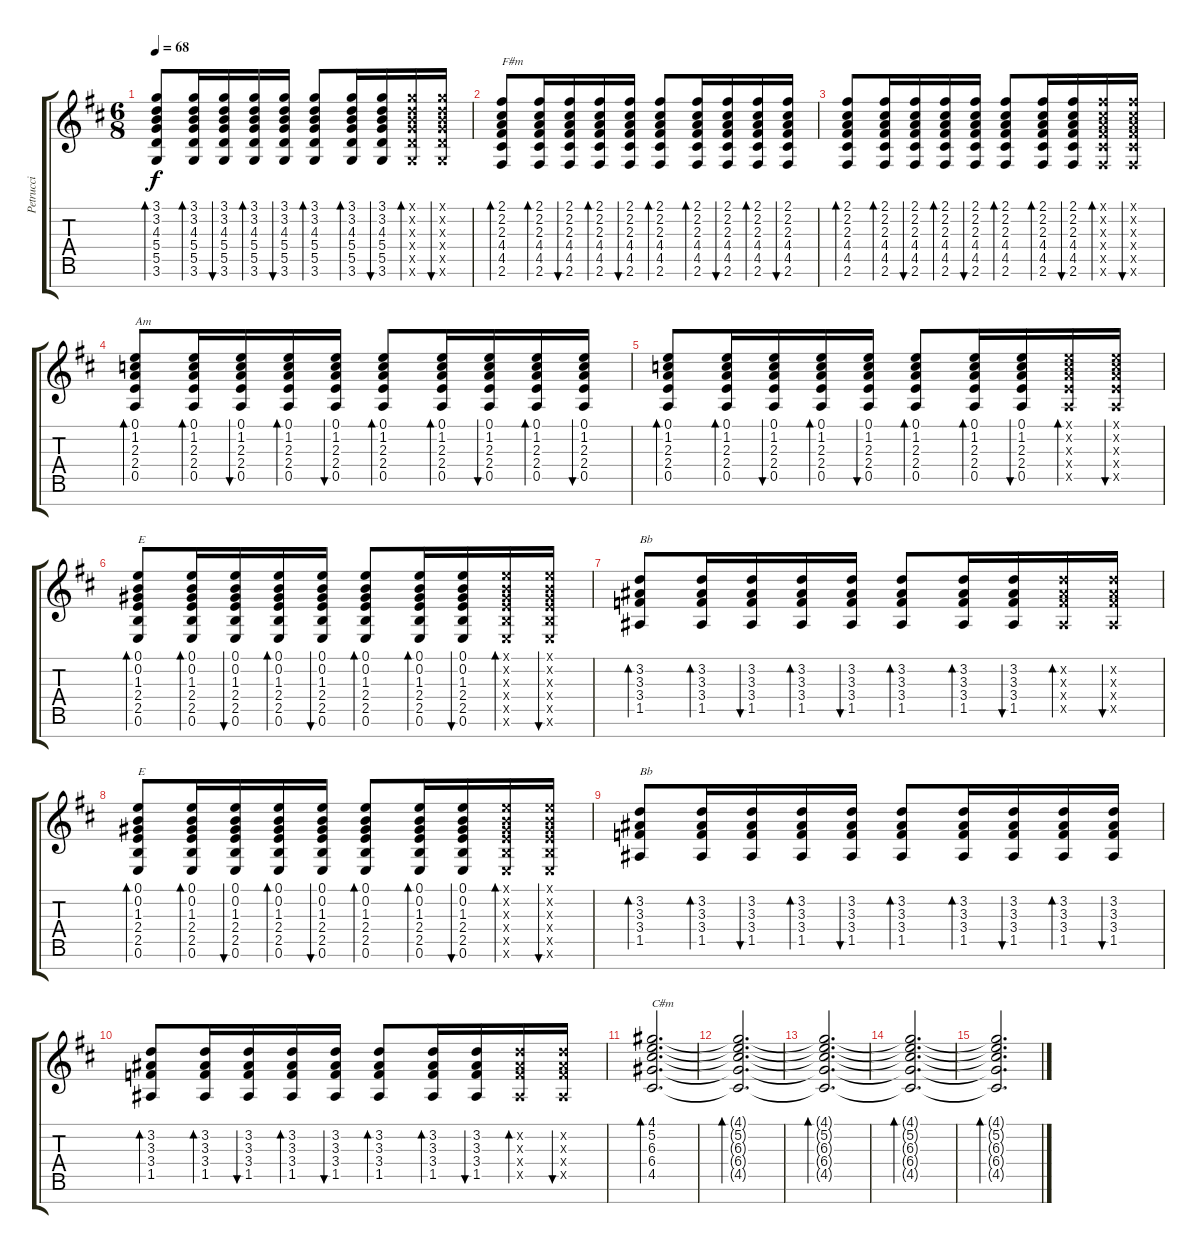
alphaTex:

\track ("Petrucci" "Petrucci") {instrument electricguitarjazz}
\staff {score tabs}
\tuning (E4 B3 G3 D3 A2 E2 B1) {hide}
\ts (6 8)
\tempo 68
\clef g2
\ks d
(3.1 3.2 4.3 5.4 5.5 3.6).8{bd 60 dy f} (3.1 3.2 4.3 5.4 5.5 3.6).16{bd 60} (3.1 3.2 4.3 5.4 5.5 3.6).16{bu 60} (3.1 3.2 4.3 5.4 5.5 3.6).16{bd 60} (3.1 3.2 4.3 5.4 5.5 3.6).16{bu 60} (3.1 3.2 4.3 5.4 5.5 3.6).8{bd 60} (3.1 3.2 4.3 5.4 5.5 3.6).16{bd 60} (3.1 3.2 4.3 5.4 5.5 3.6).16{bu 60} (3.1{x} 3.2{x} 4.3{x} 5.4{x} 5.5{x} 3.6{x}).16{bd 60} (3.1{x} 3.2{x} 4.3{x} 5.4{x} 5.5{x} 3.6{x}).16{bu 60} |
(2.1 2.2 2.3 4.4 4.5 2.6).8{bd 60 txt "F#m"} (2.1 2.2 2.3 4.4 4.5 2.6).16{bd 60} (2.1 2.2 2.3 4.4 4.5 2.6).16{bu 60} (2.1 2.2 2.3 4.4 4.5 2.6).16{bd 60} (2.1 2.2 2.3 4.4 4.5 2.6).16{bu 60} (2.1 2.2 2.3 4.4 4.5 2.6).8{bd 60} (2.1 2.2 2.3 4.4 4.5 2.6).16{bd 60} (2.1 2.2 2.3 4.4 4.5 2.6).16{bu 60} (2.1 2.2 2.3 4.4 4.5 2.6).16{bd 60} (2.1 2.2 2.3 4.4 4.5 2.6).16{bu 60} |
(2.1 2.2 2.3 4.4 4.5 2.6).8{bd 60} (2.1 2.2 2.3 4.4 4.5 2.6).16{bd 60} (2.1 2.2 2.3 4.4 4.5 2.6).16{bu 60} (2.1 2.2 2.3 4.4 4.5 2.6).16{bd 60} (2.1 2.2 2.3 4.4 4.5 2.6).16{bu 60} (2.1 2.2 2.3 4.4 4.5 2.6).8{bd 60} (2.1 2.2 2.3 4.4 4.5 2.6).16{bd 60} (2.1 2.2 2.3 4.4 4.5 2.6).16{bu 60} (2.1{x} 2.2{x} 2.3{x} 4.4{x} 4.5{x} 2.6{x}).16{bd 60} (2.1{x} 2.2{x} 2.3{x} 4.4{x} 4.5{x} 2.6{x}).16{bu 60} |
(0.1 1.2 2.3 2.4 0.5).8{bd 60 txt "Am"} (0.1 1.2 2.3 2.4 0.5).16{bd 60} (0.1 1.2 2.3 2.4 0.5).16{bu 60} (0.1 1.2 2.3 2.4 0.5).16{bd 60} (0.1 1.2 2.3 2.4 0.5).16{bu 60} (0.1 1.2 2.3 2.4 0.5).8{bd 60} (0.1 1.2 2.3 2.4 0.5).16{bd 60} (0.1 1.2 2.3 2.4 0.5).16{bu 60} (0.1 1.2 2.3 2.4 0.5).16{bd 60} (0.1 1.2 2.3 2.4 0.5).16{bu 60} |
(0.1 1.2 2.3 2.4 0.5).8{bd 60} (0.1 1.2 2.3 2.4 0.5).16{bd 60} (0.1 1.2 2.3 2.4 0.5).16{bu 60} (0.1 1.2 2.3 2.4 0.5).16{bd 60} (0.1 1.2 2.3 2.4 0.5).16{bu 60} (0.1 1.2 2.3 2.4 0.5).8{bd 60} (0.1 1.2 2.3 2.4 0.5).16{bd 60} (0.1 1.2 2.3 2.4 0.5).16{bu 60} (0.1{x} 1.2{x} 2.3{x} 2.4{x} 0.5{x}).16{bd 60} (0.1{x} 1.2{x} 2.3{x} 2.4{x} 0.5{x}).16{bu 60} |
(0.1 0.2 1.3 2.4 2.5 0.6).8{bd 60 txt "E"} (0.1 0.2 1.3 2.4 2.5 0.6).16{bd 60} (0.1 0.2 1.3 2.4 2.5 0.6).16{bu 60} (0.1 0.2 1.3 2.4 2.5 0.6).16{bd 60} (0.1 0.2 1.3 2.4 2.5 0.6).16{bu 60} (0.1 0.2 1.3 2.4 2.5 0.6).8{bd 60} (0.1 0.2 1.3 2.4 2.5 0.6).16{bd 60} (0.1 0.2 1.3 2.4 2.5 0.6).16{bu 60} (0.1{x} 0.2{x} 1.3{x} 2.4{x} 2.5{x} 0.6{x}).16{bd 60} (0.1{x} 0.2{x} 1.3{x} 2.4{x} 2.5{x} 0.6{x}).16{bu 60} |
(3.2 3.3 3.4 1.5).8{bd 60 txt "Bb"} (3.2 3.3 3.4 1.5).16{bd 60} (3.2 3.3 3.4 1.5).16{bu 60} (3.2 3.3 3.4 1.5).16{bd 60} (3.2 3.3 3.4 1.5).16{bu 60} (3.2 3.3 3.4 1.5).8{bd 60} (3.2 3.3 3.4 1.5).16{bd 60} (3.2 3.3 3.4 1.5).16{bu 60} (3.2{x} 3.3{x} 3.4{x} 1.5{x}).16{bd 60} (3.2{x} 3.3{x} 3.4{x} 1.5{x}).16{bu 60} |
(0.1 0.2 1.3 2.4 2.5 0.6).8{bd 60 txt "E"} (0.1 0.2 1.3 2.4 2.5 0.6).16{bd 60} (0.1 0.2 1.3 2.4 2.5 0.6).16{bu 60} (0.1 0.2 1.3 2.4 2.5 0.6).16{bd 60} (0.1 0.2 1.3 2.4 2.5 0.6).16{bu 60} (0.1 0.2 1.3 2.4 2.5 0.6).8{bd 60} (0.1 0.2 1.3 2.4 2.5 0.6).16{bd 60} (0.1 0.2 1.3 2.4 2.5 0.6).16{bu 60} (0.1{x} 0.2{x} 1.3{x} 2.4{x} 2.5{x} 0.6{x}).16{bd 60} (0.1{x} 0.2{x} 1.3{x} 2.4{x} 2.5{x} 0.6{x}).16{bu 60} |
(3.2 3.3 3.4 1.5).8{bd 60 txt "Bb"} (3.2 3.3 3.4 1.5).16{bd 60} (3.2 3.3 3.4 1.5).16{bu 60} (3.2 3.3 3.4 1.5).16{bd 60} (3.2 3.3 3.4 1.5).16{bu 60} (3.2 3.3 3.4 1.5).8{bd 60} (3.2 3.3 3.4 1.5).16{bd 60} (3.2 3.3 3.4 1.5).16{bu 60} (3.2 3.3 3.4 1.5).16{bd 60} (3.2 3.3 3.4 1.5).16{bu 60} |
(3.2 3.3 3.4 1.5).8{bd 60} (3.2 3.3 3.4 1.5).16{bd 60} (3.2 3.3 3.4 1.5).16{bu 60} (3.2 3.3 3.4 1.5).16{bd 60} (3.2 3.3 3.4 1.5).16{bu 60} (3.2 3.3 3.4 1.5).8{bd 60} (3.2 3.3 3.4 1.5).16{bd 60} (3.2 3.3 3.4 1.5).16{bu 60} (3.2{x} 3.3{x} 3.4{x} 1.5{x}).16{bd 60} (3.2{x} 3.3{x} 3.4{x} 1.5{x}).16{bu 60} |
(4.1 5.2 6.3 6.4 4.5).2{d bd 60 txt "C#m"} |
(4.1{t} 5.2{t} 6.3{t} 6.4{t} 4.5{t}).2{d bd 60} |
(4.1{t} 5.2{t} 6.3{t} 6.4{t} 4.5{t}).2{d bd 60} |
(4.1{t} 5.2{t} 6.3{t} 6.4{t} 4.5{t}).2{d bd 60} |
(4.1{t} 5.2{t} 6.3{t} 6.4{t} 4.5{t}).2{d bd 60}
